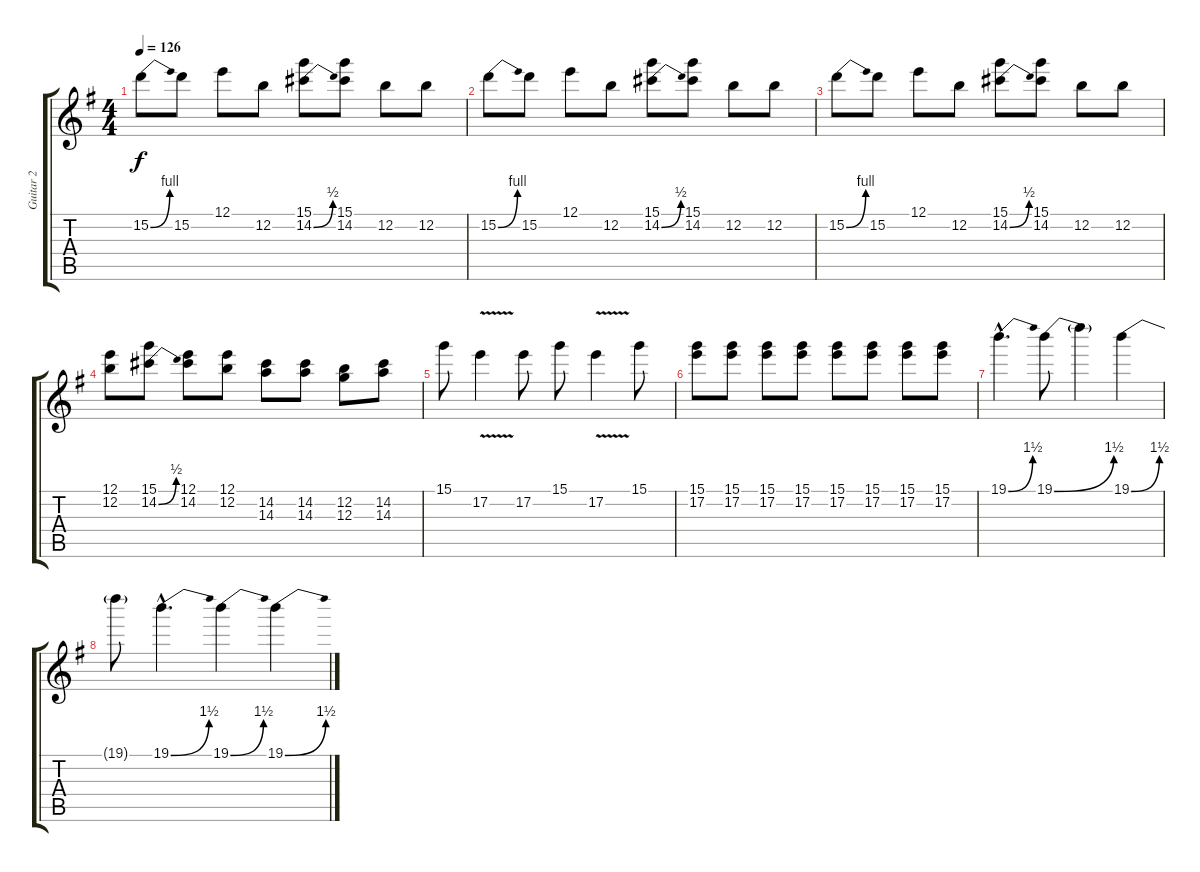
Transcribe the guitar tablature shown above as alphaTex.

\track ("Guitar 2" "Guitar 2") {instrument distortionguitar}
\staff {score tabs}
\tuning (E4 B3 G3 D3 A2 E2) {hide}
\ts (4 4)
\tempo 126
\clef g2
\ks g
15.2{be (bend 0 0 60 4)}.8{dy f} 15.2.8 12.1.8 12.2.8 (15.1 14.2{be (bend 0 0 60 2)}).8 (15.1 14.2).8 12.2.8 12.2.8 |
15.2{be (bend 0 0 60 4)}.8 15.2.8 12.1.8 12.2.8 (15.1 14.2{be (bend 0 0 60 2)}).8 (15.1 14.2).8 12.2.8 12.2.8 |
15.2{be (bend 0 0 60 4)}.8 15.2.8 12.1.8 12.2.8 (15.1 14.2{be (bend 0 0 60 2)}).8 (15.1 14.2).8 12.2.8 12.2.8 |
(12.1 12.2).8 (15.1 14.2{be (bend 0 0 60 2)}).8 (12.1 14.2).8 (12.1 12.2).8 (14.2 14.3).8 (14.2 14.3).8 (12.2 12.3).8 (14.2 14.3).8 |
15.1.8 17.2{v}.4 17.2.8 15.1.8 17.2{v}.4 15.1.8 |
(15.1 17.2).8 (15.1 17.2).8 (15.1 17.2).8 (15.1 17.2).8 (15.1 17.2).8 (15.1 17.2).8 (15.1 17.2).8 (15.1 17.2).8 |
19.1{be (bend 0 0 60 6) hac}.4{d} 19.1{be (bend 0 0 60 6)}.8 19.1{t}.4 19.1{be (bend 0 0 60 6)}.4 |
19.1{t}.8 19.1{be (bend 0 0 60 6) hac}.4{d} 19.1{be (bend 0 0 60 6)}.4 19.1{be (bend 0 0 60 6)}.4
